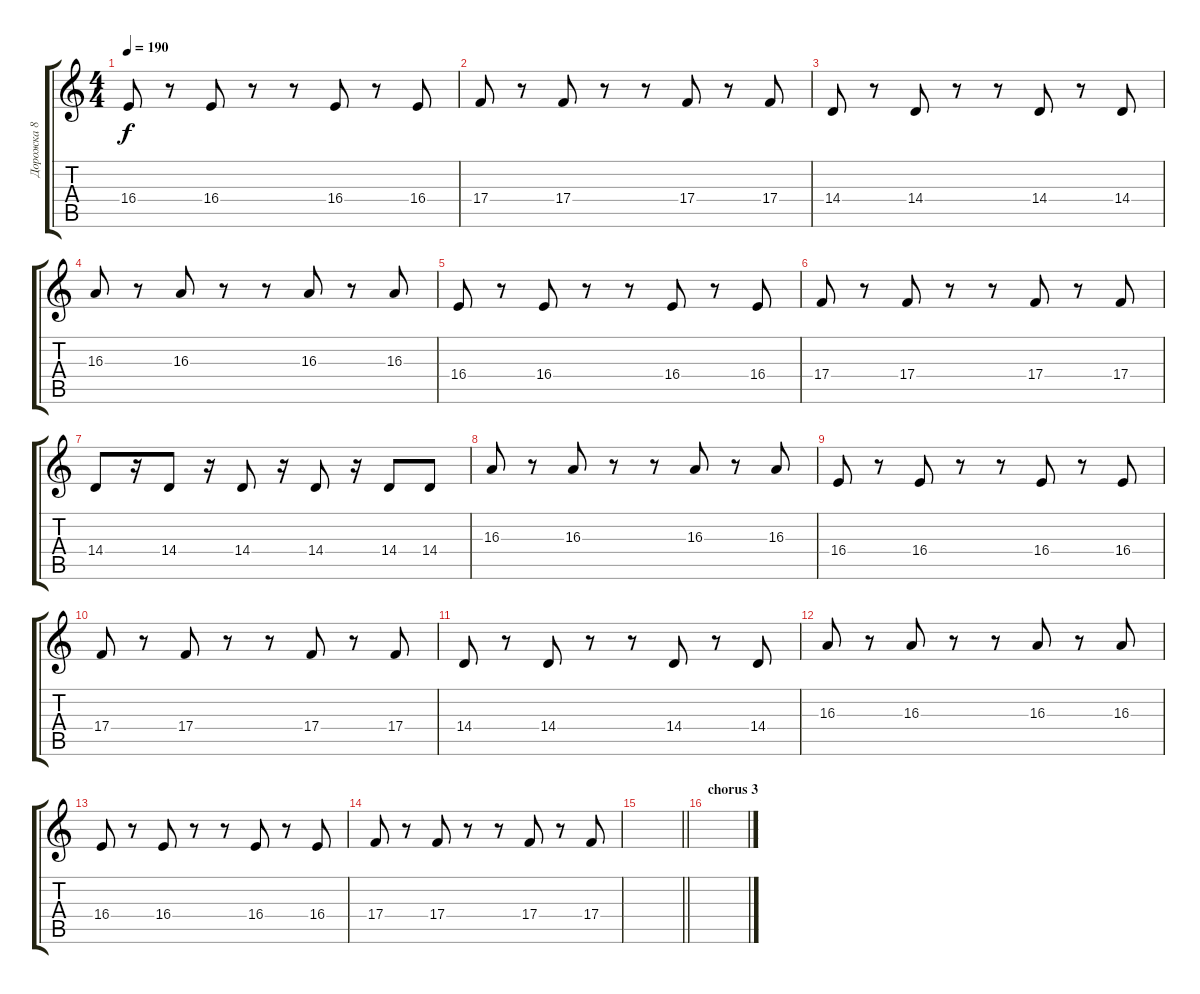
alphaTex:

\track ("Дорожка 8" "Дорожка 8") {instrument lead2sawtooth}
\staff {score tabs}
\tuning (D4 A3 F3 C3 G2 C2) {hide}
\ts (4 4)
\tempo 190
\clef g2
\ks c
16.4.8{dy f} r.8 16.4.8 r.8 r.8 16.4.8 r.8 16.4.8 |
17.4.8 r.8 17.4.8 r.8 r.8 17.4.8 r.8 17.4.8 |
14.4.8 r.8 14.4.8 r.8 r.8 14.4.8 r.8 14.4.8 |
16.3.8 r.8 16.3.8 r.8 r.8 16.3.8 r.8 16.3.8 |
16.4.8 r.8 16.4.8 r.8 r.8 16.4.8 r.8 16.4.8 |
17.4.8 r.8 17.4.8 r.8 r.8 17.4.8 r.8 17.4.8 |
14.4.8 r.16 14.4.8 r.16 14.4.8 r.16 14.4.8 r.16 14.4.8 14.4.8 |
16.3.8 r.8 16.3.8 r.8 r.8 16.3.8 r.8 16.3.8 |
16.4.8 r.8 16.4.8 r.8 r.8 16.4.8 r.8 16.4.8 |
17.4.8 r.8 17.4.8 r.8 r.8 17.4.8 r.8 17.4.8 |
14.4.8 r.8 14.4.8 r.8 r.8 14.4.8 r.8 14.4.8 |
16.3.8 r.8 16.3.8 r.8 r.8 16.3.8 r.8 16.3.8 |
16.4.8 r.8 16.4.8 r.8 r.8 16.4.8 r.8 16.4.8 |
17.4.8 r.8 17.4.8 r.8 r.8 17.4.8 r.8 17.4.8 |
\barLineRight lightlight
|
\section ("" "chorus 3")
